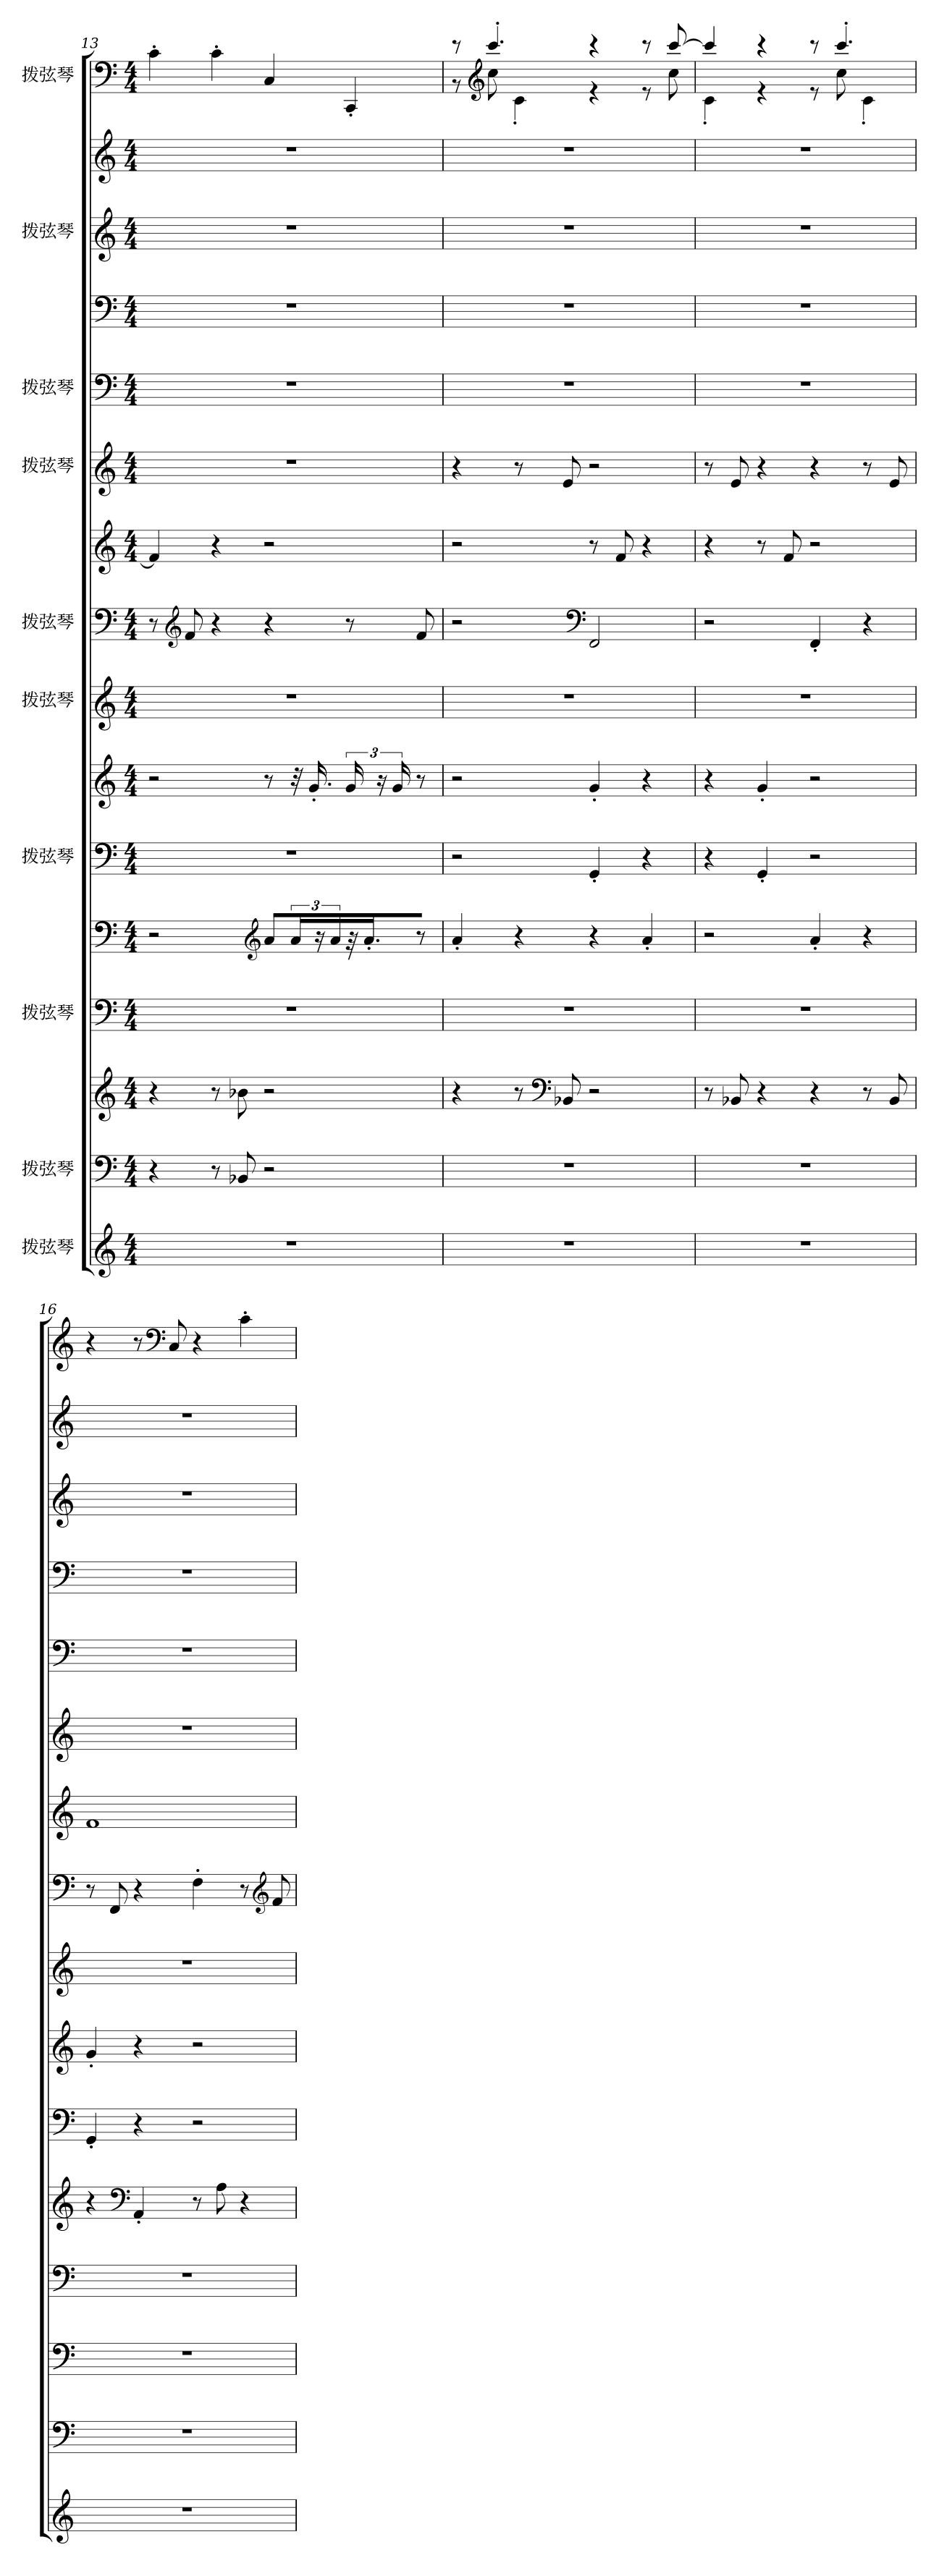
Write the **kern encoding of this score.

**kern	**kern	**kern	**kern	**kern	**kern	**kern	**kern	**kern	**kern	**kern	**kern	**kern	**kern	**kern	**kern
*part10	*part9	*part9	*part8	*part8	*part7	*part7	*part6	*part5	*part5	*part4	*part3	*part3	*part2	*part2	*part1
*staff16	*staff15	*staff14	*staff13	*staff12	*staff11	*staff10	*staff9	*staff8	*staff7	*staff6	*staff5	*staff4	*staff3	*staff2	*staff1
*I"拨弦琴	*I"拨弦琴	*	*I"拨弦琴	*	*I"拨弦琴	*	*I"拨弦琴	*I"拨弦琴	*	*I"拨弦琴	*I"拨弦琴	*	*I"拨弦琴	*	*I"拨弦琴
!!LO:PB:g=z
*clefG2	*clefF4	*clefG2	*clefF4	*clefF4	*clefF4	*clefG2	*clefG2	*clefF4	*clefG2	*clefG2	*clefF4	*clefF4	*clefG2	*clefG2	*clefF4
*k[]	*k[]	*k[]	*k[]	*k[]	*k[]	*k[]	*k[]	*k[]	*k[]	*k[]	*k[]	*k[]	*k[]	*k[]	*k[]
*M4/4	*M4/4	*M4/4	*M4/4	*M4/4	*M4/4	*M4/4	*M4/4	*M4/4	*M4/4	*M4/4	*M4/4	*M4/4	*M4/4	*M4/4	*M4/4
=13	=13	=13	=13	=13	=13	=13	=13	=13	=13	=13	=13	=13	=13	=13	=13
1r	4r	4r	1r	2r	1r	2r	1r	8r	4f/]	1r	1r	1r	1r	1r	4c'\
*	*	*	*	*	*	*	*	*clefG2	*	*	*	*	*	*	*
.	.	.	.	.	.	.	.	8f/	.	.	.	.	.	.	.
.	8r	8r	.	.	.	.	.	4r	4r	.	.	.	.	.	4c'\
.	8BB-X/	8b-X\	.	.	.	.	.	.	.	.	.	.	.	.	.
*	*	*	*	*clefG2	*	*	*	*	*	*	*	*	*	*	*
.	2r	2r	.	8a/L	.	8r	.	4r	2r	.	.	.	.	.	4C/
.	.	.	.	24a/Jk	.	32r	.	.	.	.	.	.	.	.	.
.	.	.	.	.	.	16.g'/	.	.	.	.	.	.	.	.	.
.	.	.	.	24r	.	.	.	.	.	.	.	.	.	.	.
.	.	.	.	24a/	.	.	.	.	.	.	.	.	.	.	.
.	.	.	.	32r	.	24g/	.	8r	.	.	.	.	.	.	4CC'/
.	.	.	.	16.a'/	.	.	.	.	.	.	.	.	.	.	.
.	.	.	.	.	.	24r	.	.	.	.	.	.	.	.	.
.	.	.	.	.	.	24g/	.	.	.	.	.	.	.	.	.
.	.	.	.	8r	.	8r	.	8f/	.	.	.	.	.	.	.
=14	=14	=14	=14	=14	=14	=14	=14	=14	=14	=14	=14	=14	=14	=14	=14
*	*	*	*	*	*	*	*	*	*	*	*	*	*	*	*^
1r	1r	4r	1r	4a'/	2r	2r	1r	2r	2r	4r	1r	1r	1r	1r	8r	8r
*	*	*	*	*	*	*	*	*	*	*	*	*	*	*	*clefG2	*
.	.	.	.	.	.	.	.	.	.	.	.	.	.	.	4.ccc'/	8cc\
.	.	8r	.	4r	.	.	.	.	.	8r	.	.	.	.	.	4c'\
*	*	*clefF4	*	*	*	*	*	*	*	*	*	*	*	*	*	*
.	.	8BB-X/	.	.	.	.	.	.	.	8e/	.	.	.	.	.	.
*	*	*	*	*	*	*	*	*clefF4	*	*	*	*	*	*	*	*
.	.	2r	.	4r	4GG'/	4g'/	.	2FF/	8r	2r	.	.	.	.	4r	4r
.	.	.	.	.	.	.	.	.	8f/	.	.	.	.	.	.	.
.	.	.	.	4a'/	4r	4r	.	.	4r	.	.	.	.	.	8r	8r
.	.	.	.	.	.	.	.	.	.	.	.	.	.	.	[8ccc/	8cc\
=15	=15	=15	=15	=15	=15	=15	=15	=15	=15	=15	=15	=15	=15	=15	=15	=15
1r	1r	8r	1r	2r	4r	4r	1r	2r	4r	8r	1r	1r	1r	1r	4ccc/]	4c'\
.	.	8BB-X/	.	.	.	.	.	.	.	8e/	.	.	.	.	.	.
.	.	4r	.	.	4GG'/	4g'/	.	.	8r	4r	.	.	.	.	4r	4r
.	.	.	.	.	.	.	.	.	8f/	.	.	.	.	.	.	.
.	.	4r	.	4a'/	2r	2r	.	4FF'/	2r	4r	.	.	.	.	8r	8r
.	.	.	.	.	.	.	.	.	.	.	.	.	.	.	4.ccc'/	8cc\
.	.	8r	.	4r	.	.	.	4r	.	8r	.	.	.	.	.	4c'\
.	.	8BB-/	.	.	.	.	.	.	.	8e/	.	.	.	.	.	.
*	*	*	*	*	*	*	*	*	*	*	*	*	*	*	*v	*v
!!LO:PB:g=z
=16	=16	=16	=16	=16	=16	=16	=16	=16	=16	=16	=16	=16	=16	=16	=16
1r	1r	1r	1r	4r	4GG'/	4g'/	1r	8r	1f	1r	1r	1r	1r	1r	4r
.	.	.	.	.	.	.	.	8FF/	.	.	.	.	.	.	.
*	*	*	*	*clefF4	*	*	*	*	*	*	*	*	*	*	*
.	.	.	.	4AA'/	4r	4r	.	4r	.	.	.	.	.	.	8r
*	*	*	*	*	*	*	*	*	*	*	*	*	*	*	*clefF4
.	.	.	.	.	.	.	.	.	.	.	.	.	.	.	8C/
.	.	.	.	8r	2r	2r	.	4F'\	.	.	.	.	.	.	4r
.	.	.	.	8A\	.	.	.	.	.	.	.	.	.	.	.
.	.	.	.	4r	.	.	.	8r	.	.	.	.	.	.	4c'\
*	*	*	*	*	*	*	*	*clefG2	*	*	*	*	*	*	*
.	.	.	.	.	.	.	.	8f/	.	.	.	.	.	.	.
=	=	=	=	=	=	=	=	=	=	=	=	=	=	=	=
*-	*-	*-	*-	*-	*-	*-	*-	*-	*-	*-	*-	*-	*-	*-	*-
